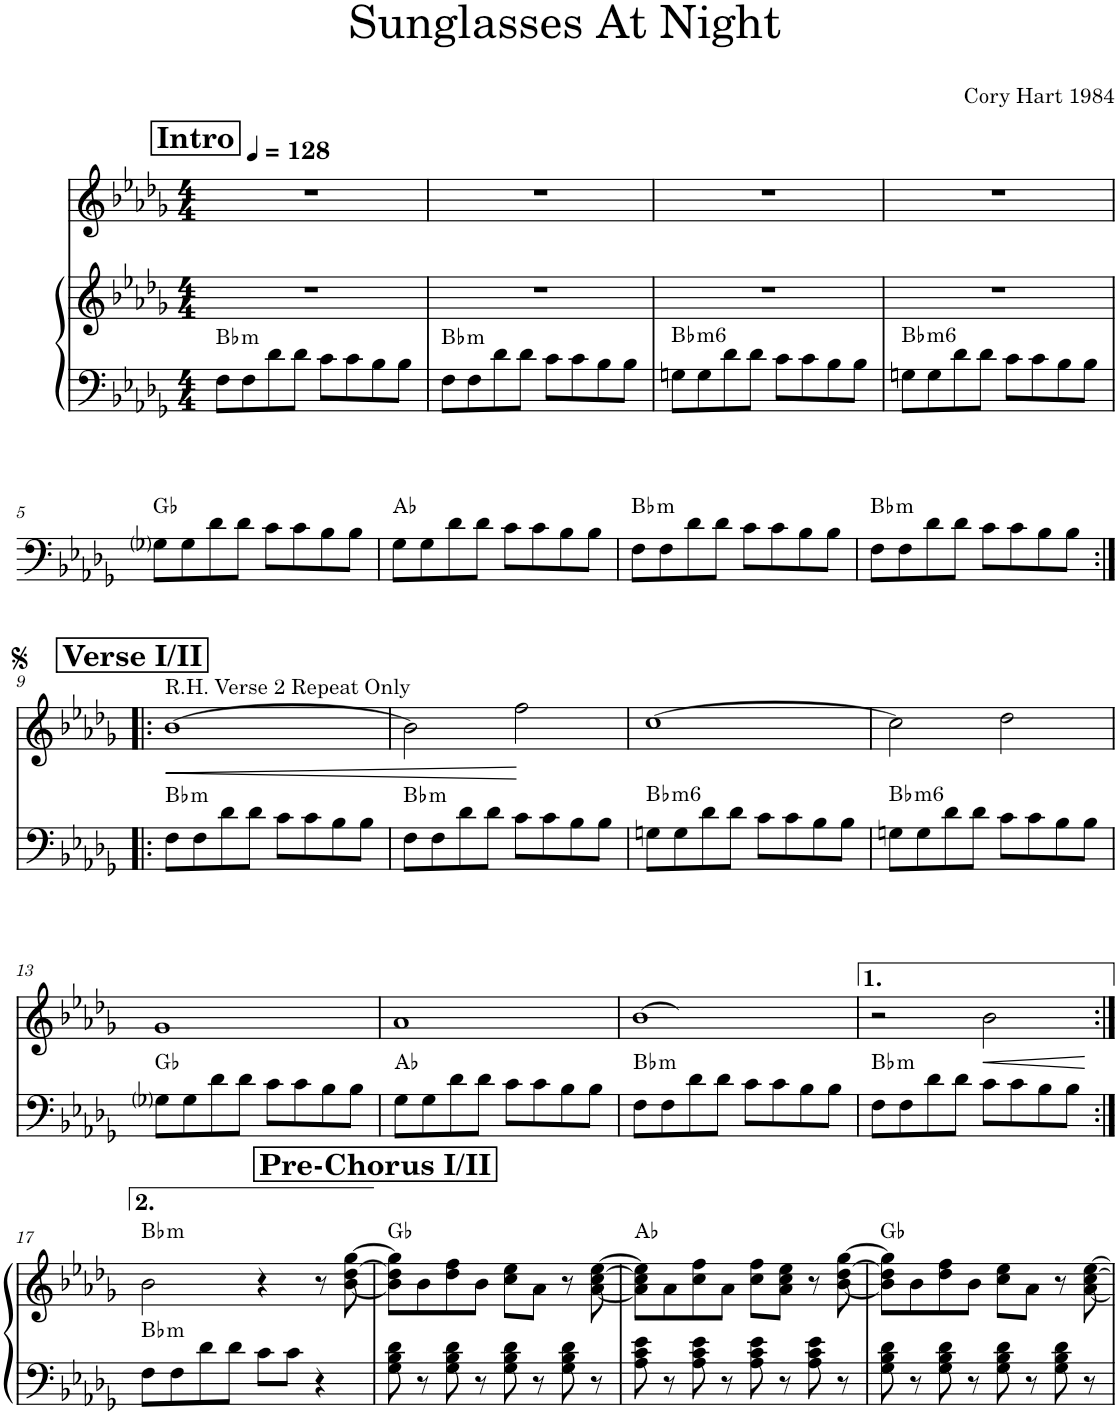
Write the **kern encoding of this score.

**kern	**kern	**kern	**dynam	**harte
*part1	*part1	*part1	*part1	*part1
*staff3	*staff2	*staff1	*staff1/2/3	*
*I"New Age Synthesizer	*	*	*	*
*I'Synth.	*	*	*	*
*clefF4	*clefG2	*clefG2	*	*
*k[b-e-a-d-g-]	*k[b-e-a-d-g-]	*k[b-e-a-d-g-]	*	*
*M4/4	*M4/4	*M4/4	*	*
*MM128	*MM128	*MM128	*	*
!!LO:REH:place=s1:a:B:cj:fs=14:t=Intro
=1	=1	=1	=1	=1
!	!	!	!	!LO:H:kt=m
8F\L	1r	1r	.	Bb:min
8F\	.	.	.	.
8d-\	.	.	.	.
8d-\J	.	.	.	.
8c\L	.	.	.	.
8c\	.	.	.	.
8B-\	.	.	.	.
8B-\J	.	.	.	.
=2	=2	=2	=2	=2
!	!	!	!	!LO:H:kt=m
8F\L	1r	1r	.	Bb:min
8F\	.	.	.	.
8d-\	.	.	.	.
8d-\J	.	.	.	.
8c\L	.	.	.	.
8c\	.	.	.	.
8B-\	.	.	.	.
8B-\J	.	.	.	.
=3	=3	=3	=3	=3
!	!	!	!	!LO:H:kt=m6
8Gn\L	1r	1r	.	Bb:min6
8G\	.	.	.	.
8d-\	.	.	.	.
8d-\J	.	.	.	.
8c\L	.	.	.	.
8c\	.	.	.	.
8B-\	.	.	.	.
8B-\J	.	.	.	.
=4	=4	=4	=4	=4
!	!	!	!	!LO:H:kt=m6
8Gn\L	1r	1r	.	Bb:min6
8G\	.	.	.	.
8d-\	.	.	.	.
8d-\J	.	.	.	.
8c\L	.	.	.	.
8c\	.	.	.	.
8B-\	.	.	.	.
8B-\J	.	.	.	.
!!LO:LB:g=z
=5	=5	=5	=5	=5
8G-i\L	1r	1r	.	Gb:maj
8G-\	.	.	.	.
8d-\	.	.	.	.
8d-\J	.	.	.	.
8c\L	.	.	.	.
8c\	.	.	.	.
8B-\	.	.	.	.
8B-\J	.	.	.	.
=6	=6	=6	=6	=6
8G-\L	1r	1r	.	Ab:maj
8G-\	.	.	.	.
8d-\	.	.	.	.
8d-\J	.	.	.	.
8c\L	.	.	.	.
8c\	.	.	.	.
8B-\	.	.	.	.
8B-\J	.	.	.	.
=7	=7	=7	=7	=7
!	!	!	!	!LO:H:kt=m
8F\L	1r	1r	.	Bb:min
8F\	.	.	.	.
8d-\	.	.	.	.
8d-\J	.	.	.	.
8c\L	.	.	.	.
8c\	.	.	.	.
8B-\	.	.	.	.
8B-\J	.	.	.	.
=8	=8	=8	=8	=8
!	!	!	!	!LO:H:kt=m
8F\L	1r	1r	.	Bb:min
8F\	.	.	.	.
8d-\	.	.	.	.
8d-\J	.	.	.	.
8c\L	.	.	.	.
8c\	.	.	.	.
8B-\	.	.	.	.
8B-\J	.	.	.	.
!!LO:LB:g=z
!!LO:REH:place=s1:a:B:cj:fs=14:t=Verse I/II
=9:|!|:	=9:|!|:	=9:|!|:	=9:|!|:	=9:|!|:
!	!	!LO:TX:a:t=R.H. Verse 2 Repeat Only	!	!
!	!	!	!LO:HP:b	!LO:H:kt=m
8F\L	1r	[1b-	<	Bb:min
8F\	.	.	.	.
8d-\	.	.	.	.
8d-\J	.	.	.	.
8c\L	.	.	.	.
8c\	.	.	.	.
8B-\	.	.	.	.
8B-\J	.	.	.	.
=10	=10	=10	=10	=10
!	!	!	!	!LO:H:kt=m
8F\L	1r	2b-\]	.	Bb:min
8F\	.	.	.	.
8d-\	.	.	.	.
8d-\J	.	.	.	.
8c\L	.	2ff\	[	.
8c\	.	.	.	.
8B-\	.	.	.	.
8B-\J	.	.	.	.
=11	=11	=11	=11	=11
!	!	!	!	!LO:H:kt=m6
8Gn\L	1r	[1cc	.	Bb:min6
8G\	.	.	.	.
8d-\	.	.	.	.
8d-\J	.	.	.	.
8c\L	.	.	.	.
8c\	.	.	.	.
8B-\	.	.	.	.
8B-\J	.	.	.	.
=12	=12	=12	=12	=12
!	!	!	!	!LO:H:kt=m6
8Gn\L	1r	2cc\]	.	Bb:min6
8G\	.	.	.	.
8d-\	.	.	.	.
8d-\J	.	.	.	.
8c\L	.	2dd-\	.	.
8c\	.	.	.	.
8B-\	.	.	.	.
8B-\J	.	.	.	.
!!LO:LB:g=z
=13	=13	=13	=13	=13
8G-i\L	1r	1g-	.	Gb:maj
8G-\	.	.	.	.
8d-\	.	.	.	.
8d-\J	.	.	.	.
8c\L	.	.	.	.
8c\	.	.	.	.
8B-\	.	.	.	.
8B-\J	.	.	.	.
=14	=14	=14	=14	=14
8G-\L	1r	1a-	.	Ab:maj
8G-\	.	.	.	.
8d-\	.	.	.	.
8d-\J	.	.	.	.
8c\L	.	.	.	.
8c\	.	.	.	.
8B-\	.	.	.	.
8B-\J	.	.	.	.
=15	=15	=15	=15	=15
!	!	!	!	!LO:H:kt=m
8F\L	1r	[1b-	.	Bb:min
8F\	.	.	.	.
8d-\	.	.	.	.
8d-\J	.	.	.	.
8c\L	.	.	.	.
8c\	.	.	.	.
8B-\	.	.	.	.
8B-\J	.	.	.	.
=16	=16	=16	=16	=16
!	!	!	!	!LO:H:kt=m
8F\L	1r	2r	.	Bb:min
8F\	.	.	.	.
8d-\	.	.	.	.
8d-\J	.	.	.	.
!	!	!	!LO:HP:b	!
8c\L	.	2b-\]	<	.
8c\	.	.	.	.
8B-\	.	.	.	.
8B-\J	.	.	.	.
.	.	.	[	.
!!LO:LB:g=z
=17:|!	=17:|!	=17:|!	=17:|!	=17:|!
!	!	!	!	!LO:H:n=1:kt=m
!	!	!	!	!LO:H:n=2:kt=m
8F\L	2b-\	1r	.	Bb:min Bb:min
8F\	.	.	.	.
8d-\	.	.	.	.
8d-\J	.	.	.	.
8c\L	4r	.	.	.
8c\J	.	.	.	.
4r	8r	.	.	.
.	[8b-\ [8dd-\ [8gg-\	.	.	.
!!LO:REH:place=s1:a:B:cj:fs=14:t=Pre-Chorus I/II
=18	=18	=18	=18	=18
8G-\ 8B-\ 8d-\	8b-\] 8dd-\] 8gg-\]L	1r	.	Gb:maj
8r	8b-\	.	.	.
8G-\ 8B-\ 8d-\	8dd-\ 8ff\	.	.	.
8r	8b-\J	.	.	.
8G-\ 8B-\ 8d-\	8cc\ 8ee-\L	.	.	.
8r	8a-\J	.	.	.
8G-\ 8B-\ 8d-\	8r	.	.	.
8r	[8a-\ [8cc\ [8ee-\	.	.	.
=19	=19	=19	=19	=19
8A-\ 8c\ 8e-\	8a-\] 8cc\] 8ee-\]L	1r	.	Ab:maj
8r	8a-\	.	.	.
8A-\ 8c\ 8e-\	8cc\ 8ff\	.	.	.
8r	8a-\J	.	.	.
8A-\ 8c\ 8e-\	8cc\ 8ff\L	.	.	.
8r	8a-\ 8cc\ 8ee-\J	.	.	.
8A-\ 8c\ 8e-\	8r	.	.	.
8r	[8b-\ [8dd-\ [8gg-\	.	.	.
=20	=20	=20	=20	=20
8G-\ 8B-\ 8d-\	8b-\] 8dd-\] 8gg-\]L	1r	.	Gb:maj
8r	8b-\	.	.	.
8G-\ 8B-\ 8d-\	8dd-\ 8ff\	.	.	.
8r	8b-\J	.	.	.
8G-\ 8B-\ 8d-\	8cc\ 8ee-\L	.	.	.
8r	8a-\J	.	.	.
8G-\ 8B-\ 8d-\	8r	.	.	.
8r	[8a-\ [8cc\ [8ee-\	.	.	.
=	=	=	=	=
*-	*-	*-	*-	*-
